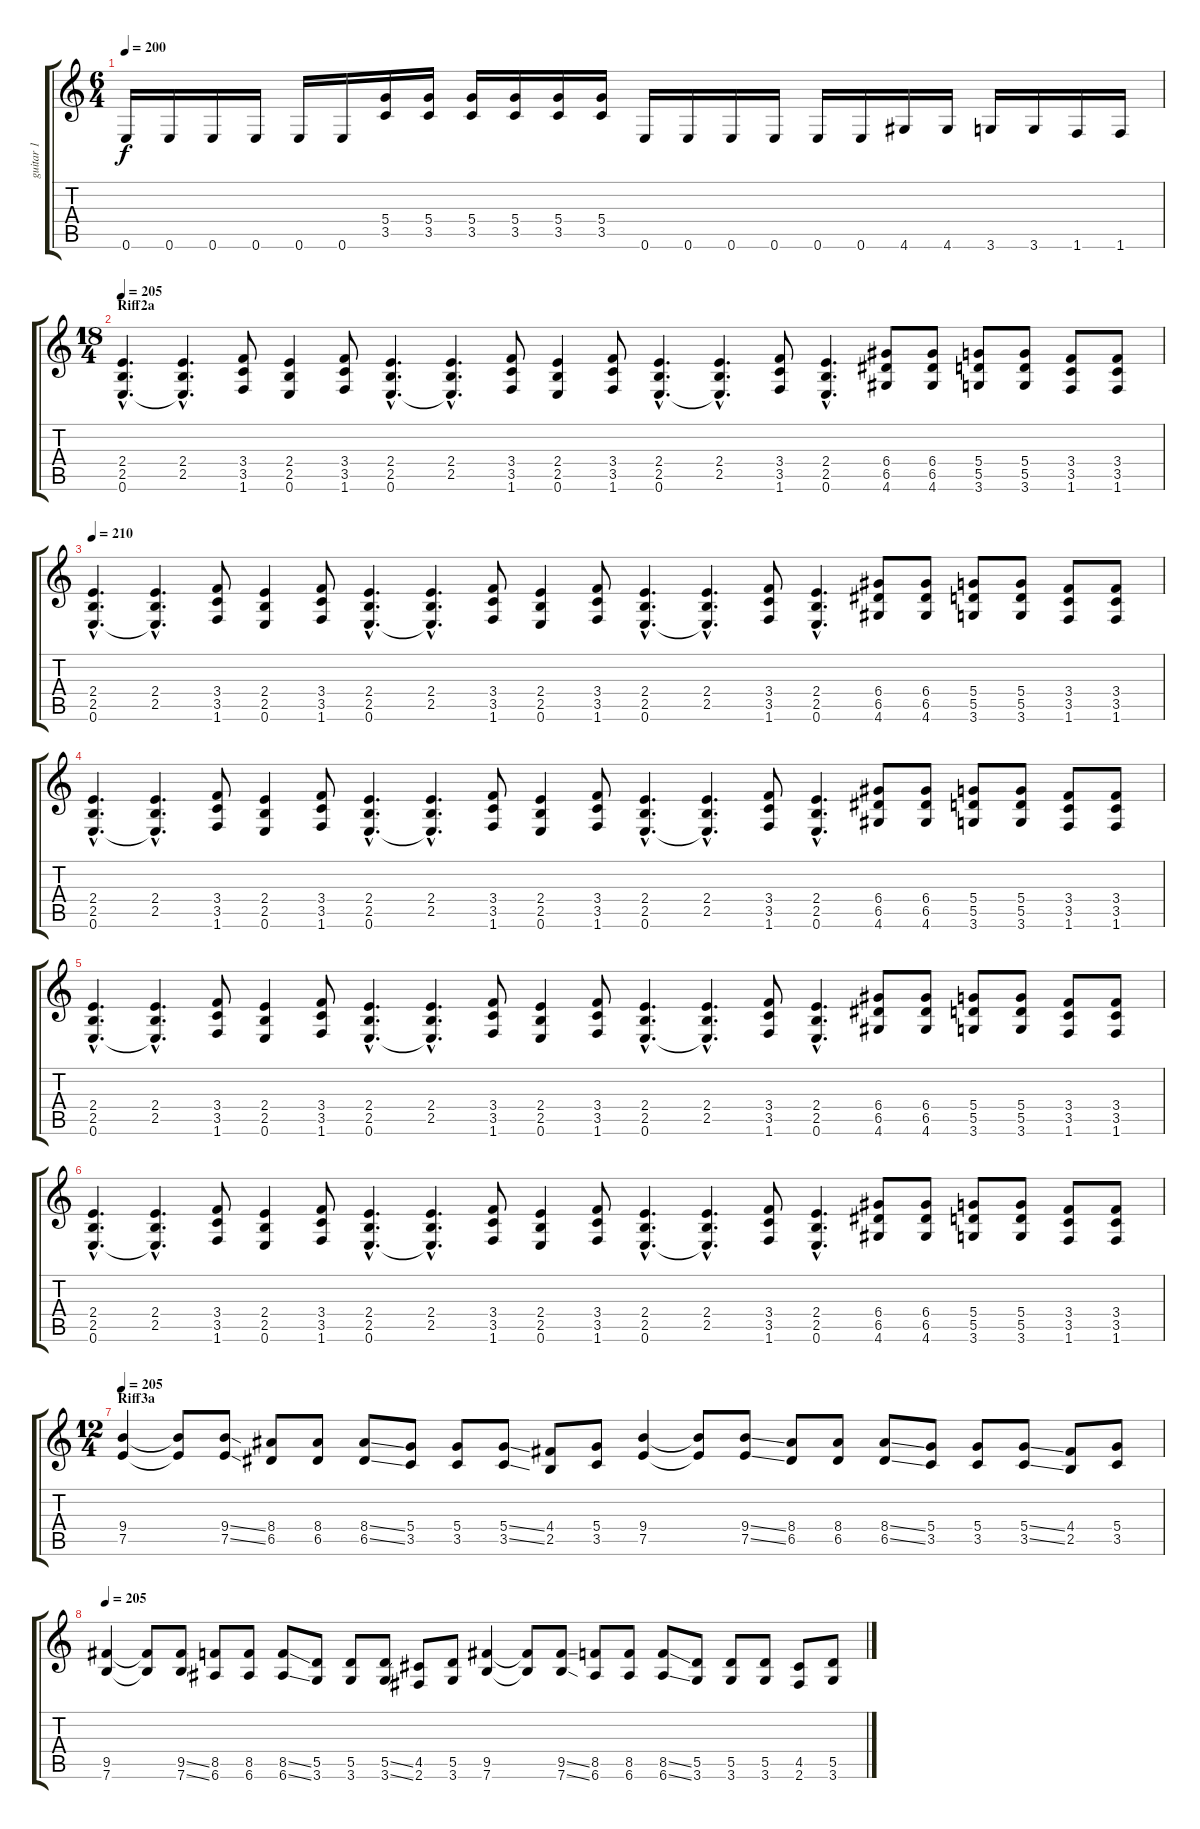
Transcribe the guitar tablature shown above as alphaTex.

\track ("guitar 1" "guitar 1") {instrument distortionguitar}
\staff {score tabs}
\tuning (E4 B3 G3 D3 A2 E2) {hide}
\ts (6 4)
\tempo 200
\clef g2
\ks c
0.6.16{dy f} 0.6.16 0.6.16 0.6.16 0.6.16 0.6.16 (5.4 3.5).16 (5.4 3.5).16 (5.4 3.5).16 (5.4 3.5).16 (5.4 3.5).16 (5.4 3.5).16 0.6.16 0.6.16 0.6.16 0.6.16 0.6.16 0.6.16 4.6.16 4.6.16 3.6.16 3.6.16 1.6.16 1.6.16 |
\ts (18 4)
\section ("" "Riff2a")
\tempo 205
(2.4{hac} 2.5{hac} 0.6{hac}).4{d} (2.4{hac} 2.5{hac} 0.6{hac t}).4{d} (3.4 3.5 1.6).8 (2.4 2.5 0.6).4 (3.4 3.5 1.6).8 (2.4{hac} 2.5{hac} 0.6{hac}).4{d} (2.4{hac} 2.5{hac} 0.6{hac t}).4{d} (3.4 3.5 1.6).8 (2.4 2.5 0.6).4 (3.4 3.5 1.6).8 (2.4{hac} 2.5{hac} 0.6{hac}).4{d} (2.4{hac} 2.5{hac} 0.6{hac t}).4{d} (3.4 3.5 1.6).8 (2.4{hac} 2.5{hac} 0.6{hac}).4{d} (6.4 6.5 4.6).8 (6.4 6.5 4.6).8 (5.4 5.5 3.6).8 (5.4 5.5 3.6).8 (3.4 3.5 1.6).8 (3.4 3.5 1.6).8 |
\tempo 210
(2.4{hac} 2.5{hac} 0.6{hac}).4{d} (2.4{hac} 2.5{hac} 0.6{hac t}).4{d} (3.4 3.5 1.6).8 (2.4 2.5 0.6).4 (3.4 3.5 1.6).8 (2.4{hac} 2.5{hac} 0.6{hac}).4{d} (2.4{hac} 2.5{hac} 0.6{hac t}).4{d} (3.4 3.5 1.6).8 (2.4 2.5 0.6).4 (3.4 3.5 1.6).8 (2.4{hac} 2.5{hac} 0.6{hac}).4{d} (2.4{hac} 2.5{hac} 0.6{hac t}).4{d} (3.4 3.5 1.6).8 (2.4{hac} 2.5{hac} 0.6{hac}).4{d} (6.4 6.5 4.6).8 (6.4 6.5 4.6).8 (5.4 5.5 3.6).8 (5.4 5.5 3.6).8 (3.4 3.5 1.6).8 (3.4 3.5 1.6).8 |
(2.4{hac} 2.5{hac} 0.6{hac}).4{d} (2.4{hac} 2.5{hac} 0.6{hac t}).4{d} (3.4 3.5 1.6).8 (2.4 2.5 0.6).4 (3.4 3.5 1.6).8 (2.4{hac} 2.5{hac} 0.6{hac}).4{d} (2.4{hac} 2.5{hac} 0.6{hac t}).4{d} (3.4 3.5 1.6).8 (2.4 2.5 0.6).4 (3.4 3.5 1.6).8 (2.4{hac} 2.5{hac} 0.6{hac}).4{d} (2.4{hac} 2.5{hac} 0.6{hac t}).4{d} (3.4 3.5 1.6).8 (2.4{hac} 2.5{hac} 0.6{hac}).4{d} (6.4 6.5 4.6).8 (6.4 6.5 4.6).8 (5.4 5.5 3.6).8 (5.4 5.5 3.6).8 (3.4 3.5 1.6).8 (3.4 3.5 1.6).8 |
(2.4{hac} 2.5{hac} 0.6{hac}).4{d} (2.4{hac} 2.5{hac} 0.6{hac t}).4{d} (3.4 3.5 1.6).8 (2.4 2.5 0.6).4 (3.4 3.5 1.6).8 (2.4{hac} 2.5{hac} 0.6{hac}).4{d} (2.4{hac} 2.5{hac} 0.6{hac t}).4{d} (3.4 3.5 1.6).8 (2.4 2.5 0.6).4 (3.4 3.5 1.6).8 (2.4{hac} 2.5{hac} 0.6{hac}).4{d} (2.4{hac} 2.5{hac} 0.6{hac t}).4{d} (3.4 3.5 1.6).8 (2.4{hac} 2.5{hac} 0.6{hac}).4{d} (6.4 6.5 4.6).8 (6.4 6.5 4.6).8 (5.4 5.5 3.6).8 (5.4 5.5 3.6).8 (3.4 3.5 1.6).8 (3.4 3.5 1.6).8 |
(2.4{hac} 2.5{hac} 0.6{hac}).4{d} (2.4{hac} 2.5{hac} 0.6{hac t}).4{d} (3.4 3.5 1.6).8 (2.4 2.5 0.6).4 (3.4 3.5 1.6).8 (2.4{hac} 2.5{hac} 0.6{hac}).4{d} (2.4{hac} 2.5{hac} 0.6{hac t}).4{d} (3.4 3.5 1.6).8 (2.4 2.5 0.6).4 (3.4 3.5 1.6).8 (2.4{hac} 2.5{hac} 0.6{hac}).4{d} (2.4{hac} 2.5{hac} 0.6{hac t}).4{d} (3.4 3.5 1.6).8 (2.4{hac} 2.5{hac} 0.6{hac}).4{d} (6.4 6.5 4.6).8 (6.4 6.5 4.6).8 (5.4 5.5 3.6).8 (5.4 5.5 3.6).8 (3.4 3.5 1.6).8 (3.4 3.5 1.6).8 |
\ts (12 4)
\section ("" "Riff3a")
\tempo 205
(9.4 7.5).4 (9.4{t} 7.5{t}).8 (9.4{ss} 7.5{ss}).8 (8.4 6.5).8 (8.4 6.5).8 (8.4{ss} 6.5{ss}).8 (5.4 3.5).8 (5.4 3.5).8 (5.4{ss} 3.5{ss}).8 (4.4 2.5).8 (5.4 3.5).8 (9.4 7.5).4 (9.4{t} 7.5{t}).8 (9.4{ss} 7.5{ss}).8 (8.4 6.5).8 (8.4 6.5).8 (8.4{ss} 6.5{ss}).8 (5.4 3.5).8 (5.4 3.5).8 (5.4{ss} 3.5{ss}).8 (4.4 2.5).8 (5.4 3.5).8 |
\tempo 205
(9.5 7.6).4 (9.5{t} 7.6{t}).8 (9.5{ss} 7.6{ss}).8 (8.5 6.6).8 (8.5 6.6).8 (8.5{ss} 6.6{ss}).8 (5.5 3.6).8 (5.5 3.6).8 (5.5{ss} 3.6{ss}).8 (4.5 2.6).8 (5.5 3.6).8 (9.5 7.6).4 (9.5{t} 7.6{t}).8 (9.5{ss} 7.6{ss}).8 (8.5 6.6).8 (8.5 6.6).8 (8.5{ss} 6.6{ss}).8 (5.5 3.6).8 (5.5 3.6).8 (5.5 3.6).8 (4.5 2.6).8 (5.5 3.6).8
